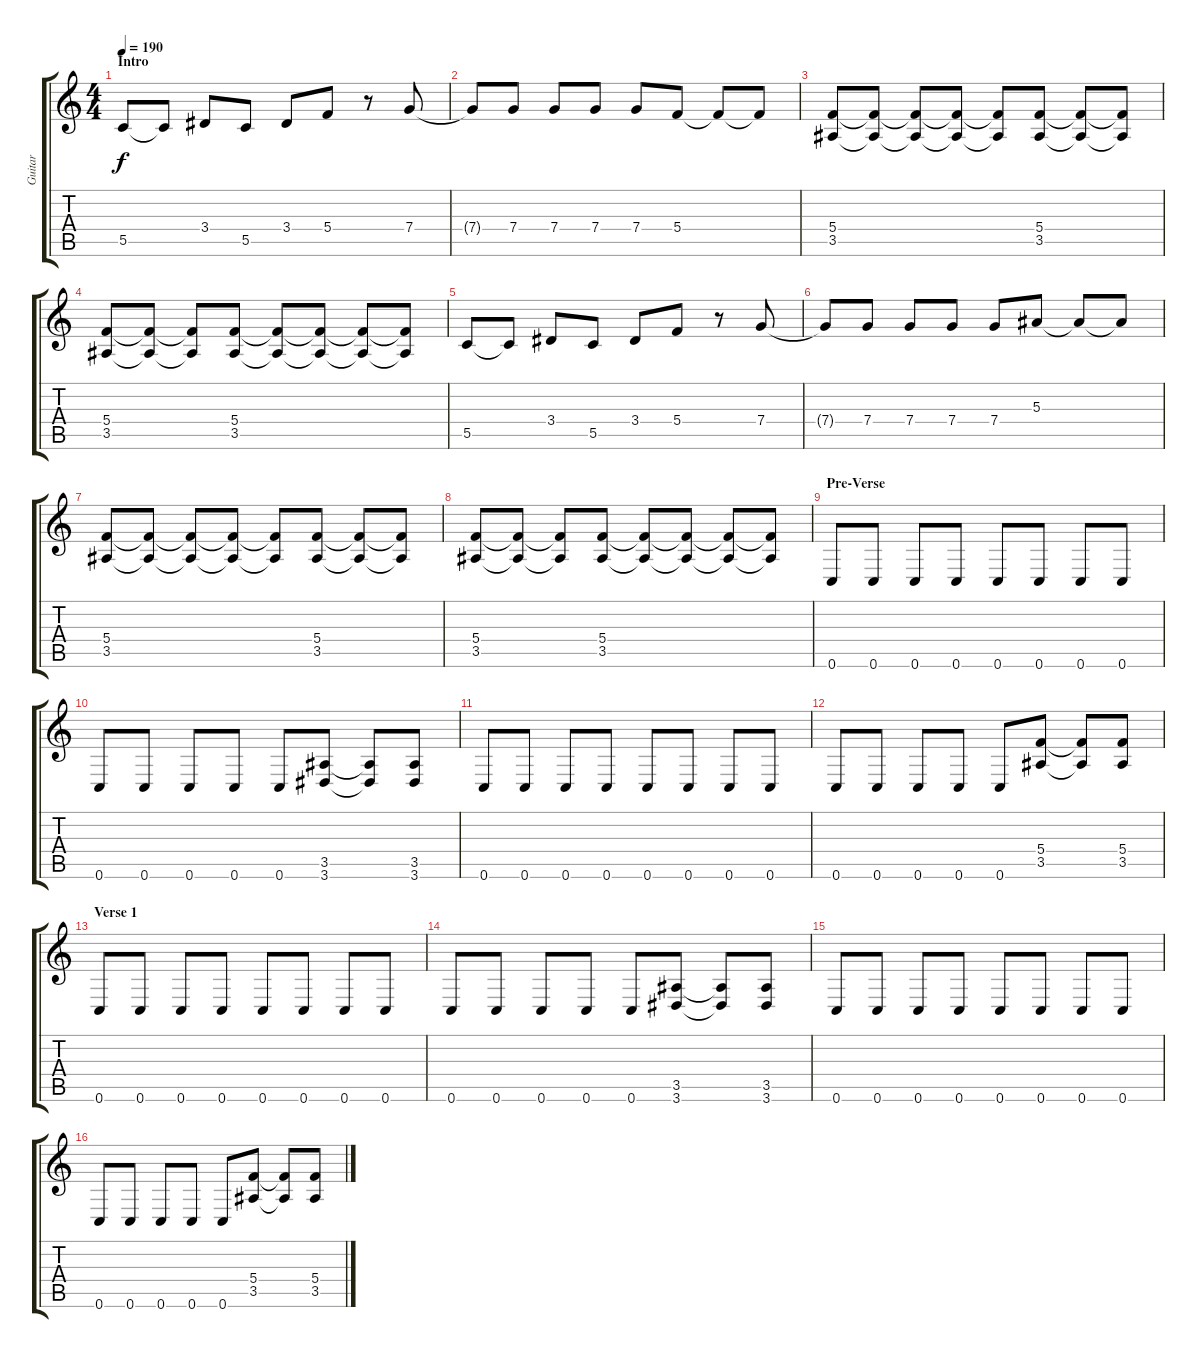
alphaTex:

\track ("Guitar" "Guitar") {instrument overdrivenguitar}
\staff {score tabs}
\tuning (D4 A3 F3 C3 G2 C2) {hide}
\ts (4 4)
\section ("" "Intro")
\tempo 190
\clef g2
\ks c
5.5.8{dy f instrument overdrivenguitar} 5.5{t}.8 3.4.8 5.5.8 3.4.8 5.4.8 r.8 7.4.8 |
7.4{t}.8 7.4.8 7.4.8 7.4.8 7.4.8 5.4.8 5.4{t}.8 5.4{t}.8 |
(5.4 3.5).8 (5.4{t} 3.5{t}).8 (5.4{t} 3.5{t}).8 (5.4{t} 3.5{t}).8 (5.4{t} 3.5{t}).8 (5.4 3.5).8 (5.4{t} 3.5{t}).8 (5.4{t} 3.5{t}).8 |
(5.4 3.5).8 (5.4{t} 3.5{t}).8 (5.4{t} 3.5{t}).8 (5.4 3.5).8 (5.4{t} 3.5{t}).8 (5.4{t} 3.5{t}).8 (5.4{t} 3.5{t}).8 (5.4{t} 3.5{t}).8 |
5.5.8 5.5{t}.8 3.4.8 5.5.8 3.4.8 5.4.8 r.8 7.4.8 |
7.4{t}.8 7.4.8 7.4.8 7.4.8 7.4.8 5.3.8 5.3{t}.8 5.3{t}.8 |
(5.4 3.5).8 (5.4{t} 3.5{t}).8 (5.4{t} 3.5{t}).8 (5.4{t} 3.5{t}).8 (5.4{t} 3.5{t}).8 (5.4 3.5).8 (5.4{t} 3.5{t}).8 (5.4{t} 3.5{t}).8 |
(5.4 3.5).8 (5.4{t} 3.5{t}).8 (5.4{t} 3.5{t}).8 (5.4 3.5).8 (5.4{t} 3.5{t}).8 (5.4{t} 3.5{t}).8 (5.4{t} 3.5{t}).8 (5.4{t} 3.5{t}).8 |
\section ("" "Pre-Verse")
0.6.8 0.6.8 0.6.8 0.6.8 0.6.8 0.6.8 0.6.8 0.6.8 |
0.6.8 0.6.8 0.6.8 0.6.8 0.6.8 (3.5 3.6).8 (3.5{t} 3.6{t}).8 (3.5 3.6).8 |
0.6.8 0.6.8 0.6.8 0.6.8 0.6.8 0.6.8 0.6.8 0.6.8 |
0.6.8 0.6.8 0.6.8 0.6.8 0.6.8 (5.4 3.5).8 (5.4{t} 3.5{t}).8 (5.4 3.5).8 |
\section ("" "Verse 1")
0.6.8 0.6.8 0.6.8 0.6.8 0.6.8 0.6.8 0.6.8 0.6.8 |
0.6.8 0.6.8 0.6.8 0.6.8 0.6.8 (3.5 3.6).8 (3.5{t} 3.6{t}).8 (3.5 3.6).8 |
0.6.8 0.6.8 0.6.8 0.6.8 0.6.8 0.6.8 0.6.8 0.6.8 |
0.6.8 0.6.8 0.6.8 0.6.8 0.6.8 (5.4 3.5).8 (5.4{t} 3.5{t}).8 (5.4 3.5).8
